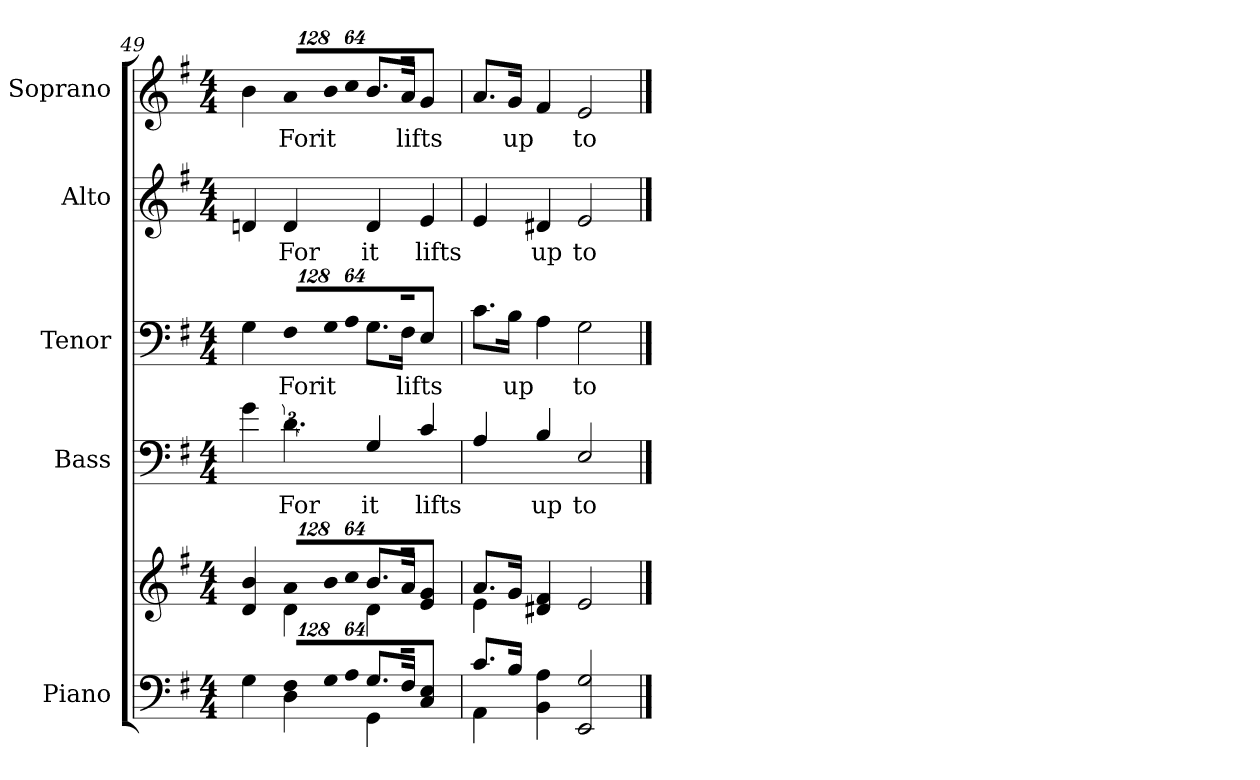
**kern	**kern	**kern	**text	**kern	**text	**kern	**text	**kern	**text
*part5	*part5	*part4	*part4	*part3	*part3	*part2	*part2	*part1	*part1
*staff6	*staff5	*staff4	*staff4	*staff3	*staff3	*staff2	*staff2	*staff1	*staff1
*I"Piano	*	*I"Bass	*	*I"Tenor	*	*I"Alto	*	*I"Soprano	*
*I'Pno.	*	*I'B.	*	*I'T.	*	*I'A.	*	*I'S.	*
!!LO:PB:g=z
*clefF4	*clefG2	*clefF4	*	*clefF4	*	*clefG2	*	*clefG2	*
*	*	*ITrd7c12	*	*	*	*	*	*	*
*k[f#]	*k[f#]	*k[f#]	*	*k[f#]	*	*k[f#]	*	*k[f#]	*
*G:	*G:	*G:	*	*G:	*	*G:	*	*G:	*
*M4/4	*M4/4	*M4/4	*	*M4/4	*	*M4/4	*	*M4/4	*
=49	=49	=49	=49	=49	=49	=49	=49	=49	=49
*^	*^	*	*	*	*	*	*	*	*
4Gi\	4ryy	4di/ 4bi	4ryy	4Gi\	.	4Gi\	.	4dni/	.	4bi\	.
*Xbrackettup	*	*	*	*	*	*	*	*	*	*	*
!LO:N:vis=8	!	!	!	!	!	!	!	!	!	!	!
*	*	*Xbrackettup	*	*	*	*	*	*	*	*	*
!	!	!LO:N:vis=8	!	!	!	!	!	!	!	!	!
!	!	!	!	!	!LO:LY:b:color=#000000	!	!	!	!	!	!
*	*	*	*	*	*	*Xbrackettup	*	*	*	*	*
!	!	!	!	!	!	!LO:N:vis=8	!	!	!	!	!
!	!	!	!	!	!	!	!LO:LY:b:color=#000000	!	!	!	!
!	!	!	!	!	!	!	!	!	!LO:LY:b:color=#000000	!	!
*	*	*	*	*	*	*	*	*	*	*Xbrackettup	*
!	!	!	!	!	!	!	!	!	!	!LO:N:vis=8	!
!	!	!	!	!	!	!	!	!	!	!	!LO:LY:b:color=#000000
1024%85F#i/L	4Di\	1024%85ai/L	4di\	6.Di\	-For	1024%85F#i/L	-For	4di/	-For	1024%85ai\L	-For
!LO:N:vis=8	!	!LO:N:vis=8	!	!	!	!LO:N:vis=8	!	!	!	!	!
!	!	!	!	!	!	!	!LO:LY:b:color=#000000	!	!	!LO:N:vis=8	!
!	!	!	!	!	!	!	!	!	!	!	!LO:LY:b:color=#000000
1024%85Gi/	.	1024%85bi/	.	.	.	1024%85Gi/	it	.	.	1024%85bi\	it
!LO:N:vis=8	!	!LO:N:vis=8	!	!	!	!LO:N:vis=8	!	!	!	!LO:N:vis=8	!
512%43Ai/J	.	512%43cci/J	.	.	.	512%43Ai/J	.	.	.	512%43cci\J	.
!	!	!	!	!	!LO:LY:b:color=#000000	!	!	!	!	!	!
!	!	!	!	!	!	!	!	!	!LO:LY:b:color=#000000	!	!
8.Gi/L	4GGi\	8.bi/L	4di\	4GGi/	it	8.Gi\L	.	4di/	it	8.bi/L	.
!	!	!	!	!	!	!	!LO:LY:b:color=#000000	!	!	!	!
!	!	!	!	!	!	!	!	!	!	!	!LO:LY:b:color=#000000
16F#i/Jk	.	16ai/Jk	.	.	.	16F#i\Jk	lifts	.	.	16ai/Jk	lifts
!	!	!	!	!	!LO:LY:b:color=#000000	!	!	!	!	!	!
!	!	!	!	!	!	!	!	!	!LO:LY:b:color=#000000	!	!
4Ci\ 4Ei	4ryy	4ei/ 4gi	4ryy	4Ci/	lifts	4Ei\	.	4ei/	lifts	4gi/	.
=50	=50	=50	=50	=50	=50	=50	=50	=50	=50	=50	=50
8.ci/L	4AAi\	8.ai/L	4ei\	4AAi/	.	8.ci\L	.	4ei/	.	8.ai/L	.
!	!	!	!	!	!	!	!LO:LY:b:color=#000000	!	!	!	!
!	!	!	!	!	!	!	!	!	!	!	!LO:LY:b:color=#000000
16Bi/Jk	.	16gi/Jk	.	.	.	16Bi\Jk	up	.	.	16gi/Jk	up
!	!	!	!	!	!LO:LY:b:color=#000000	!	!	!	!	!	!
!	!	!	!	!	!	!	!	!	!LO:LY:b:color=#000000	!	!
4BBi\ 4Ai	4ryy	4d#Xi/ 4f#i	4ryy	4BBi/	up	4Ai\	.	4d#Xi/	up	4f#i/	.
!	!	!	!	!	!LO:LY:b:color=#000000	!	!	!	!	!	!
!	!	!	!	!	!	!	!LO:LY:b:color=#000000	!	!	!	!
!	!	!	!	!	!	!	!	!	!LO:LY:b:color=#000000	!	!
!	!	!	!	!	!	!	!	!	!	!	!LO:LY:b:color=#000000
2EEi/ 2Gi	2ryy	2ei/	2ryy	2EEi/	to	2Gi\	to	2ei/	to	2ei/	to
*v	*v	*	*	*	*	*	*	*	*	*	*
*	*v	*v	*	*	*	*	*	*	*	*
==	==	==	==	==	==	==	==	==	==
*-	*-	*-	*-	*-	*-	*-	*-	*-	*-
